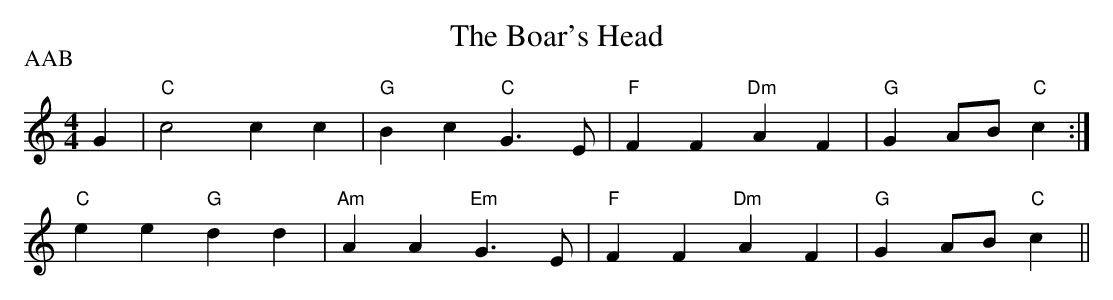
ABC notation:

X:1
T:The Boar's Head
P:AAB
M:4/4
L:1/4
K:C
G|"C"c2 cc|"G"Bc "C"G3/2E/2|"F"FF "Dm"AF|"G"GA/2B/2 "C"c:|
"C"ee "G"dd|"Am"AA "Em"G3/2E/2|"F"FF "Dm"AF|"G"GA/2B/2 "C"c||
